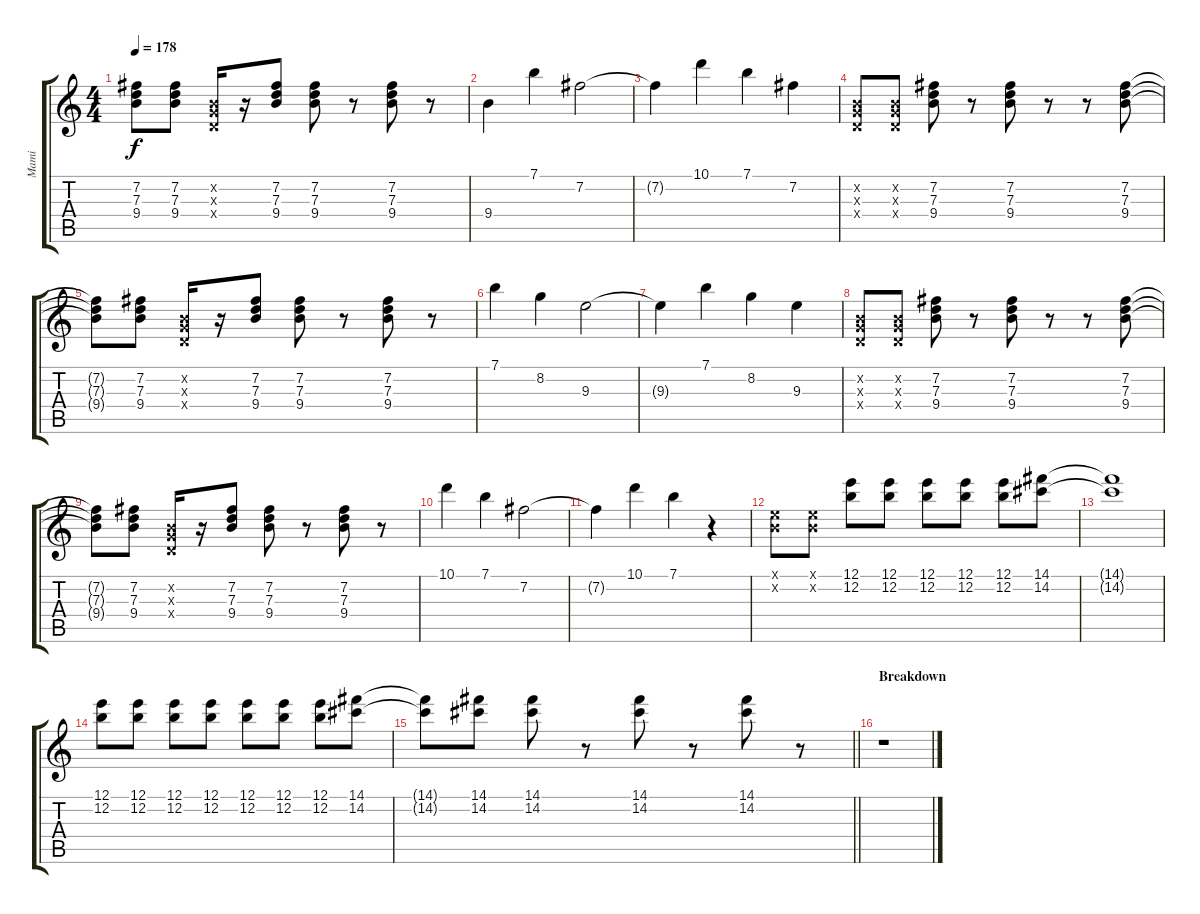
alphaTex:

\track ("Mami" "Mami") {instrument overdrivenguitar}
\staff {score tabs}
\tuning (E4 B3 G3 D3 A2 E2) {hide}
\ts (4 4)
\tempo 178
\clef g2
\ks c
(7.2{t} 7.3{t} 9.4{t}).8{dy f} (7.2 7.3 9.4).8 (0.2{x} 0.3{x} 0.4{x}).16 r.16 (7.2 7.3 9.4).8 (7.2 7.3 9.4).8 r.8 (7.2 7.3 9.4).8 r.8 |
9.4.4 7.1.4 7.2.2 |
7.2{t}.4 10.1.4 7.1.4 7.2.4 |
(0.2{x} 0.3{x} 0.4{x}).8 (0.2{x} 0.3{x} 0.4{x}).8 (7.2 7.3 9.4).8 r.8 (7.2 7.3 9.4).8 r.8 r.8 (7.2 7.3 9.4).8 |
(7.2{t} 7.3{t} 9.4{t}).8 (7.2 7.3 9.4).8 (0.2{x} 0.3{x} 0.4{x}).16 r.16 (7.2 7.3 9.4).8 (7.2 7.3 9.4).8 r.8 (7.2 7.3 9.4).8 r.8 |
7.1.4 8.2.4 9.3.2 |
9.3{t}.4 7.1.4 8.2.4 9.3.4 |
(0.2{x} 0.3{x} 0.4{x}).8 (0.2{x} 0.3{x} 0.4{x}).8 (7.2 7.3 9.4).8 r.8 (7.2 7.3 9.4).8 r.8 r.8 (7.2 7.3 9.4).8 |
(7.2{t} 7.3{t} 9.4{t}).8 (7.2 7.3 9.4).8 (0.2{x} 0.3{x} 0.4{x}).16 r.16 (7.2 7.3 9.4).8 (7.2 7.3 9.4).8 r.8 (7.2 7.3 9.4).8 r.8 |
10.1.4 7.1.4 7.2.2 |
7.2{t}.4 10.1.4 7.1.4 r.4 |
(0.1{x} 0.2{x}).8 (0.1{x} 0.2{x}).8 (12.1 12.2).8 (12.1 12.2).8 (12.1 12.2).8 (12.1 12.2).8 (12.1 12.2).8 (14.1 14.2).8 |
(14.1{t} 14.2{t}).1 |
(12.1 12.2).8 (12.1 12.2).8 (12.1 12.2).8 (12.1 12.2).8 (12.1 12.2).8 (12.1 12.2).8 (12.1 12.2).8 (14.1 14.2).8 |
\barLineRight lightlight
(14.1{t} 14.2{t}).8 (14.1 14.2).8 (14.1 14.2).8 r.8 (14.1 14.2).8 r.8 (14.1 14.2).8 r.8 |
\section ("" "Breakdown")
r.1
